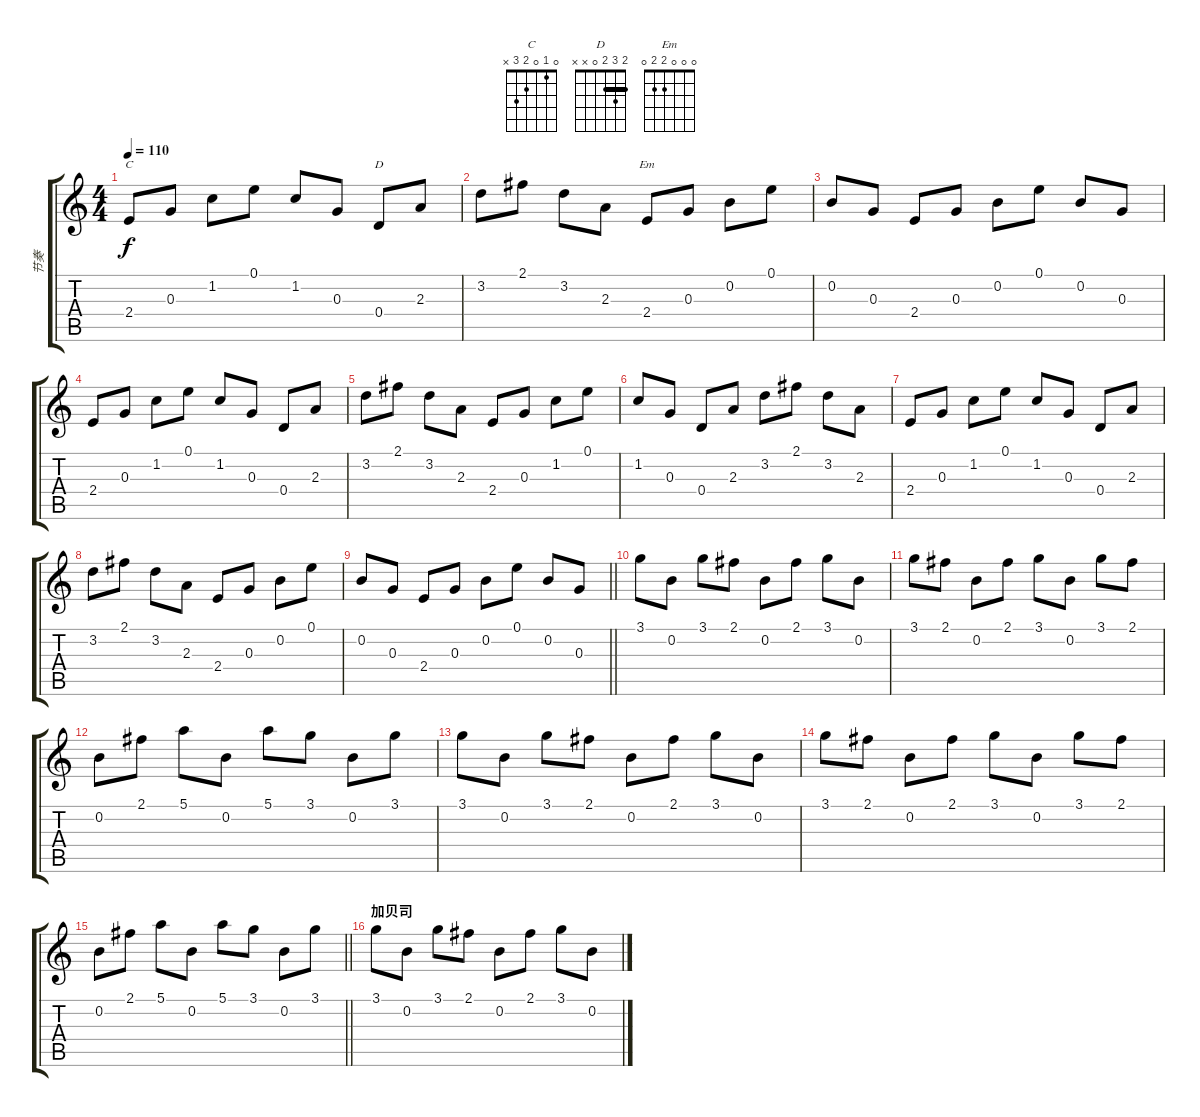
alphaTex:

\track ("节奏" "节奏") {instrument acousticguitarsteel}
\staff {score tabs}
\tuning (E4 B3 G3 D3 A2 E2) {hide}
\chord ("C" 0 1 0 2 3 x)
\chord ("D" 2 3 2 0 x x) {barre 2}
\chord ("Em" 0 0 0 2 2 0)
\ts (4 4)
\tempo 110
\clef g2
\ks c
2.4.8{ch "C" dy f} 0.3.8 1.2.8 0.1.8 1.2.8 0.3.8 0.4.8{ch "D"} 2.3.8 |
3.2.8 2.1.8 3.2.8 2.3.8 2.4.8{ch "Em"} 0.3.8 0.2.8 0.1.8 |
0.2.8 0.3.8 2.4.8 0.3.8 0.2.8 0.1.8 0.2.8 0.3.8 |
2.4.8 0.3.8 1.2.8 0.1.8 1.2.8 0.3.8 0.4.8 2.3.8 |
3.2.8 2.1.8 3.2.8 2.3.8 2.4.8 0.3.8 1.2.8 0.1.8 |
1.2.8 0.3.8 0.4.8 2.3.8 3.2.8 2.1.8 3.2.8 2.3.8 |
2.4.8 0.3.8 1.2.8 0.1.8 1.2.8 0.3.8 0.4.8 2.3.8 |
3.2.8 2.1.8 3.2.8 2.3.8 2.4.8 0.3.8 0.2.8 0.1.8 |
\barLineRight lightlight
0.2.8 0.3.8 2.4.8 0.3.8 0.2.8 0.1.8 0.2.8 0.3.8 |
3.1.8 0.2.8 3.1.8 2.1.8 0.2.8 2.1.8 3.1.8 0.2.8 |
3.1.8 2.1.8 0.2.8 2.1.8 3.1.8 0.2.8 3.1.8 2.1.8 |
0.2.8 2.1.8 5.1.8 0.2.8 5.1.8 3.1.8 0.2.8 3.1.8 |
3.1.8 0.2.8 3.1.8 2.1.8 0.2.8 2.1.8 3.1.8 0.2.8 |
3.1.8 2.1.8 0.2.8 2.1.8 3.1.8 0.2.8 3.1.8 2.1.8 |
\barLineRight lightlight
0.2.8 2.1.8 5.1.8 0.2.8 5.1.8 3.1.8 0.2.8 3.1.8 |
\section ("" "加贝司")
3.1.8 0.2.8 3.1.8 2.1.8 0.2.8 2.1.8 3.1.8 0.2.8
